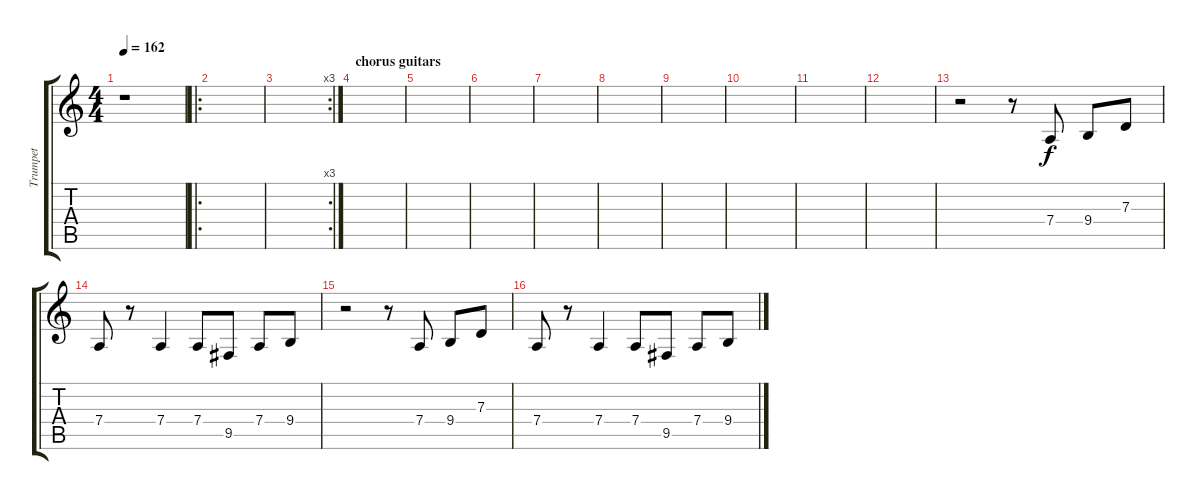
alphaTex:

\track ("Trumpet" "Trumpet") {instrument trumpet}
\staff {score tabs}
\tuning (E4 B3 G3 D3 A2 E2) {hide}
\ts (4 4)
\tempo 162
\clef g2
\ks c
r.1{dy f} |
\ro
|
\rc 3
|
\section ("" "chorus guitars")
|
|
|
|
|
|
|
|
|
r.2 r.8 7.4.8 9.4.8 7.3.8 |
7.4.8 r.8 7.4.4 7.4.8 9.5.8 7.4.8 9.4.8 |
r.2 r.8 7.4.8 9.4.8 7.3.8 |
7.4.8 r.8 7.4.4 7.4.8 9.5.8 7.4.8 9.4.8
